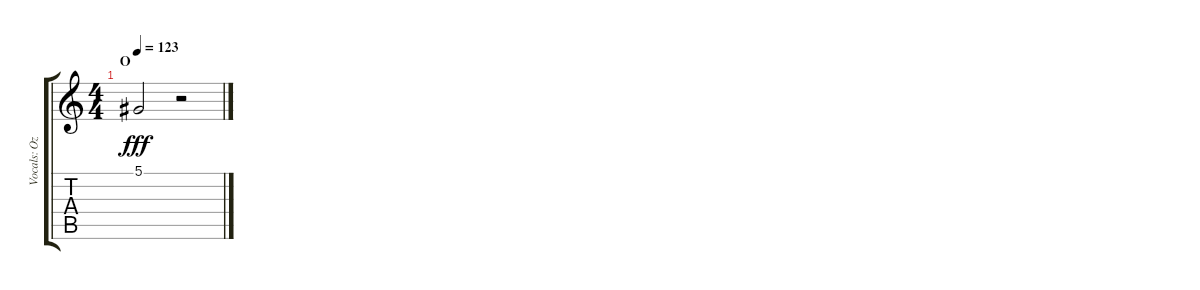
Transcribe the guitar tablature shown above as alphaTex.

\track ("Vocals: Ozzy" "Vocals: Oz") {instrument lead2sawtooth}
\staff {score tabs}
\tuning (Eb4 Bb3 Gb3 Db3 Ab2 Eb2) {hide}
\ts (4 4)
\section ("" "O")
\tempo 123
\clef g2
\ks c
5.1{t}.2{dy fff} r.2
